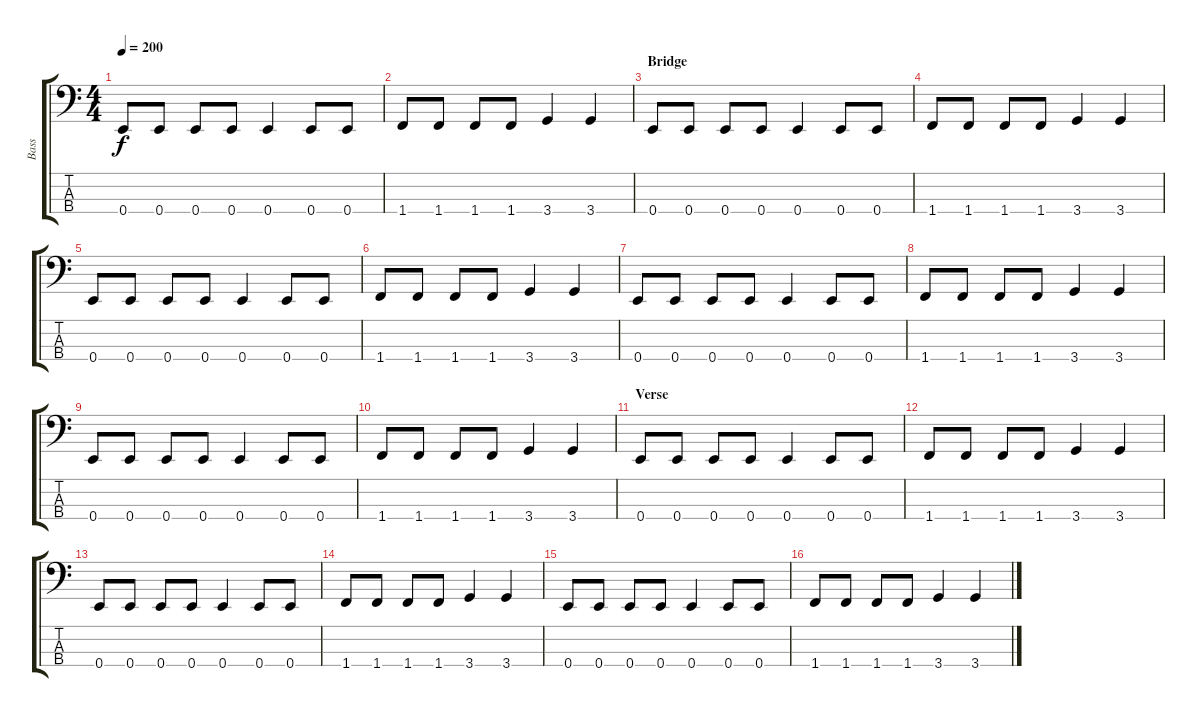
\track ("Bass" "Bass") {instrument electricbasspick}
\staff {score tabs}
\tuning (G2 D2 A1 E1) {hide}
\ts (4 4)
\tempo 200
\clef f4
\ks c
0.4.8{dy f} 0.4.8 0.4.8 0.4.8 0.4.4 0.4.8 0.4.8 |
1.4.8 1.4.8 1.4.8 1.4.8 3.4.4 3.4.4 |
\section ("" "Bridge")
0.4.8 0.4.8 0.4.8 0.4.8 0.4.4 0.4.8 0.4.8 |
1.4.8 1.4.8 1.4.8 1.4.8 3.4.4 3.4.4 |
0.4.8 0.4.8 0.4.8 0.4.8 0.4.4 0.4.8 0.4.8 |
1.4.8 1.4.8 1.4.8 1.4.8 3.4.4 3.4.4 |
0.4.8 0.4.8 0.4.8 0.4.8 0.4.4 0.4.8 0.4.8 |
1.4.8 1.4.8 1.4.8 1.4.8 3.4.4 3.4.4 |
0.4.8 0.4.8 0.4.8 0.4.8 0.4.4 0.4.8 0.4.8 |
1.4.8 1.4.8 1.4.8 1.4.8 3.4.4 3.4.4 |
\section ("" "Verse")
0.4.8 0.4.8 0.4.8 0.4.8 0.4.4 0.4.8 0.4.8 |
1.4.8 1.4.8 1.4.8 1.4.8 3.4.4 3.4.4 |
0.4.8 0.4.8 0.4.8 0.4.8 0.4.4 0.4.8 0.4.8 |
1.4.8 1.4.8 1.4.8 1.4.8 3.4.4 3.4.4 |
0.4.8 0.4.8 0.4.8 0.4.8 0.4.4 0.4.8 0.4.8 |
1.4.8 1.4.8 1.4.8 1.4.8 3.4.4 3.4.4
